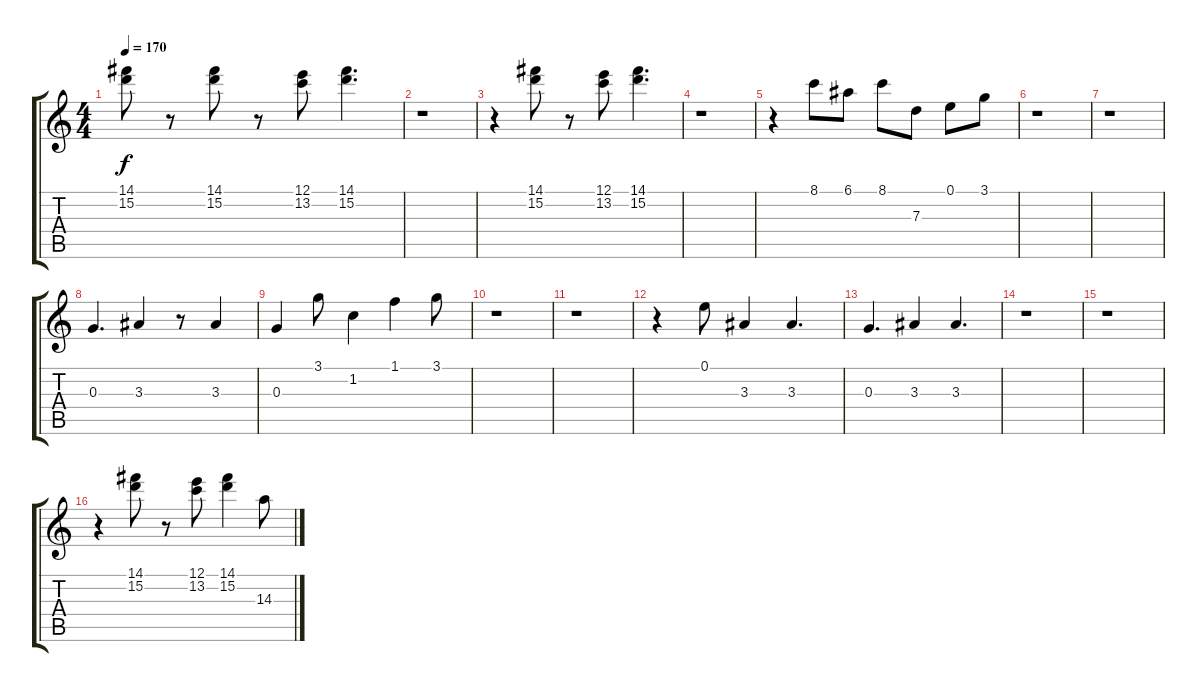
\track "" {instrument electricguitarjazz}
\staff {score tabs}
\tuning (E4 B3 G3 D3 A2 E2) {hide}
\ts (4 4)
\tempo 170
\clef g2
\ks c
(14.1 15.2).8{dy f} r.8 (14.1 15.2).8 r.8 (12.1 13.2).8 (14.1 15.2).4{d} |
r.1 |
r.4 (14.1 15.2).8 r.8 (12.1 13.2).8 (14.1 15.2).4{d} |
r.1 |
r.4 8.1.8 6.1.8 8.1.8 7.3.8 0.1.8 3.1.8 |
r.1 |
r.1 |
0.3.4{d} 3.3.4 r.8 3.3.4 |
0.3.4 3.1.8 1.2.4 1.1.4 3.1.8 |
r.1 |
r.1 |
r.4 0.1.8 3.3.4 3.3.4{d} |
0.3.4{d} 3.3.4 3.3.4{d} |
r.1 |
r.1 |
r.4 (14.1 15.2).8 r.8 (12.1 13.2).8 (14.1 15.2).4 14.3.8
